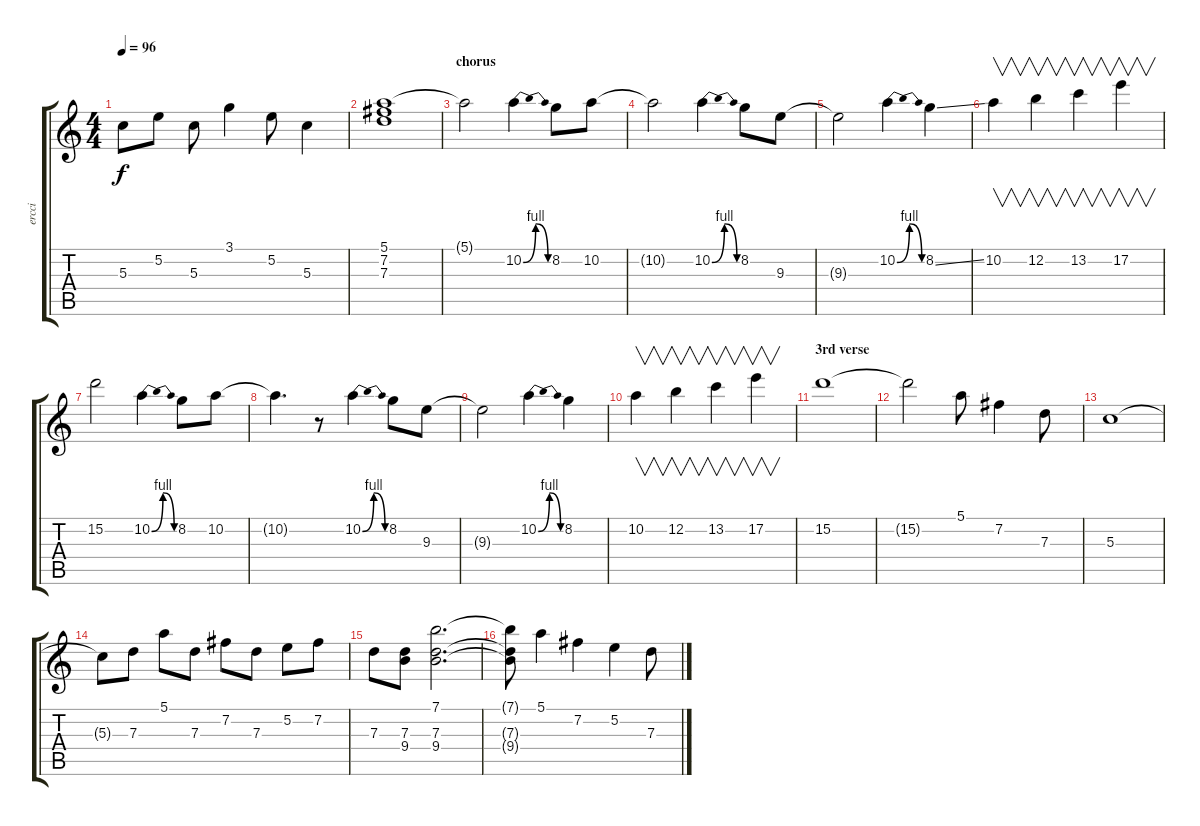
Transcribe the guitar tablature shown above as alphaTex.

\track ("ercci" "ercci") {instrument electricguitarjazz}
\staff {score tabs}
\tuning (E4 B3 G3 D3 A2 E2) {hide}
\ts (4 4)
\tempo 96
\clef g2
\ks c
5.3.8{dy f} 5.2.8 5.3.8 3.1.4 5.2.8 5.3.4 |
(5.1 7.2 7.3).1 |
\section ("" "chorus")
5.1{t}.2 10.2{be (bendrelease 0 0 30 4 30 4 60 0)}.4 8.2.8 10.2.8 |
10.2{t}.2 10.2{be (bendrelease 0 0 30 4 30 4 60 0)}.4 8.2.8 9.3.8 |
9.3{t}.2 10.2{be (bendrelease 0 0 30 4 30 4 60 0)}.4 8.2{ss}.4 |
10.2.4{v} 12.2.4{v} 13.2.4{v} 17.2.4{v} |
15.2.2 10.2{be (bendrelease 0 0 30 4 30 4 60 0)}.4 8.2.8 10.2.8 |
10.2{t}.4{d} r.8 10.2{be (bendrelease 0 0 30 4 30 4 60 0)}.4 8.2.8 9.3.8 |
9.3{t}.2 10.2{be (bendrelease 0 0 30 4 30 4 60 0)}.4 8.2.4 |
10.2.4{v} 12.2.4{v} 13.2.4{v} 17.2.4{v} |
\section ("" "3rd verse")
15.2.1 |
15.2{t}.2 5.1.8 7.2.4 7.3.8 |
5.3.1 |
5.3{t}.8 7.3.8 5.1.8 7.3.8 7.2.8 7.3.8 5.2.8 7.2.8 |
7.3.8 (7.3 9.4).8 (7.1 7.3 9.4).2{d} |
(7.1{t} 7.3{t} 9.4{t}).8 5.1.4 7.2.4 5.2.4 7.3.8
